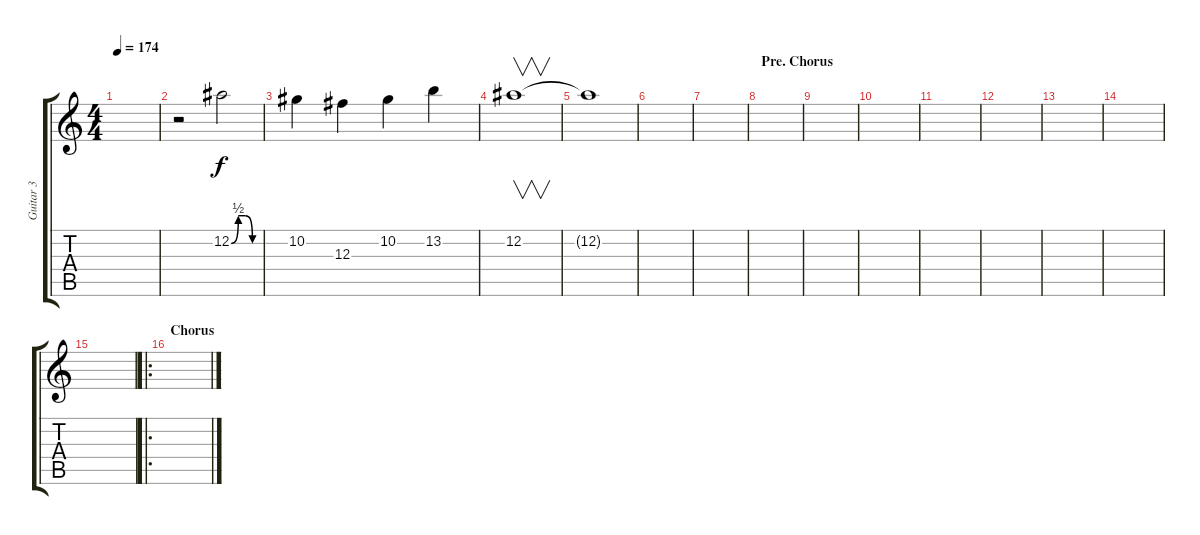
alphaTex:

\track ("Guitar 3" "Guitar 3") {instrument distortionguitar}
\staff {score tabs}
\tuning (Eb4 Bb3 Gb3 Db3 Ab2 Eb2) {hide}
\ts (4 4)
\tempo 174
\clef g2
\ks c
|
r.2{volume 12} 12.2{be (custom 0 0 15 2 30 2 45 0 60 0)}.2 |
10.2.4 12.3.4 10.2.4 13.2.4 |
12.2.1{v volume 0} |
12.2{t}.1 |
|
|
\section ("" "Pre. Chorus")
|
|
|
|
|
|
|
|
\ro
\section ("" "Chorus")
